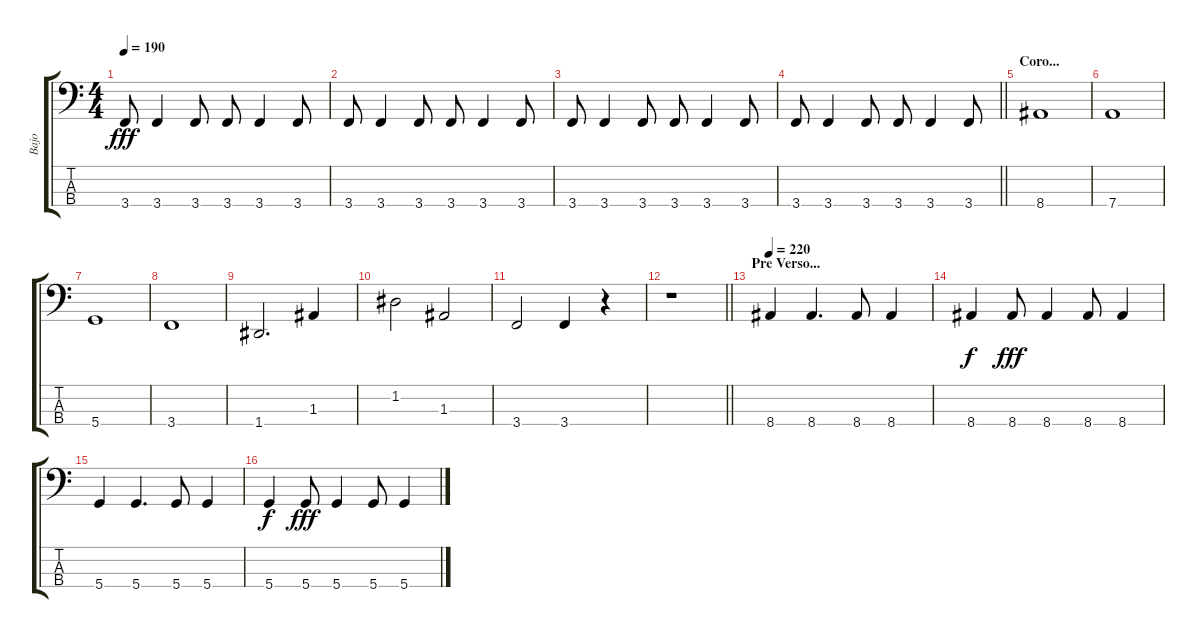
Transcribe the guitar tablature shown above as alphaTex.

\track ("Bajo" "Bajo") {instrument electricbasspick}
\staff {score tabs}
\tuning (G2 D2 A1 D1) {hide}
\ts (4 4)
\tempo 190
\clef f4
\ks c
3.4.8{dy fff} 3.4.4 3.4.8 3.4.8 3.4.4 3.4.8 |
3.4.8 3.4.4 3.4.8 3.4.8 3.4.4 3.4.8 |
3.4.8 3.4.4 3.4.8 3.4.8 3.4.4 3.4.8 |
\barLineRight lightlight
3.4.8 3.4.4 3.4.8 3.4.8 3.4.4 3.4.8 |
\section ("" "Coro...")
8.4.1 |
7.4.1 |
5.4.1 |
3.4.1 |
1.4.2{d} 1.3.4 |
1.2.2 1.3.2 |
3.4.2 3.4.4 r.4 |
\barLineRight lightlight
r.1 |
\section ("" "Pre Verso...")
\tempo 220
8.4.4 8.4.4{d} 8.4.8 8.4.4 |
8.4.4{dy f} 8.4.8{dy fff} 8.4.4 8.4.8 8.4.4 |
5.4.4 5.4.4{d} 5.4.8 5.4.4 |
5.4.4{dy f} 5.4.8{dy fff} 5.4.4 5.4.8 5.4.4
